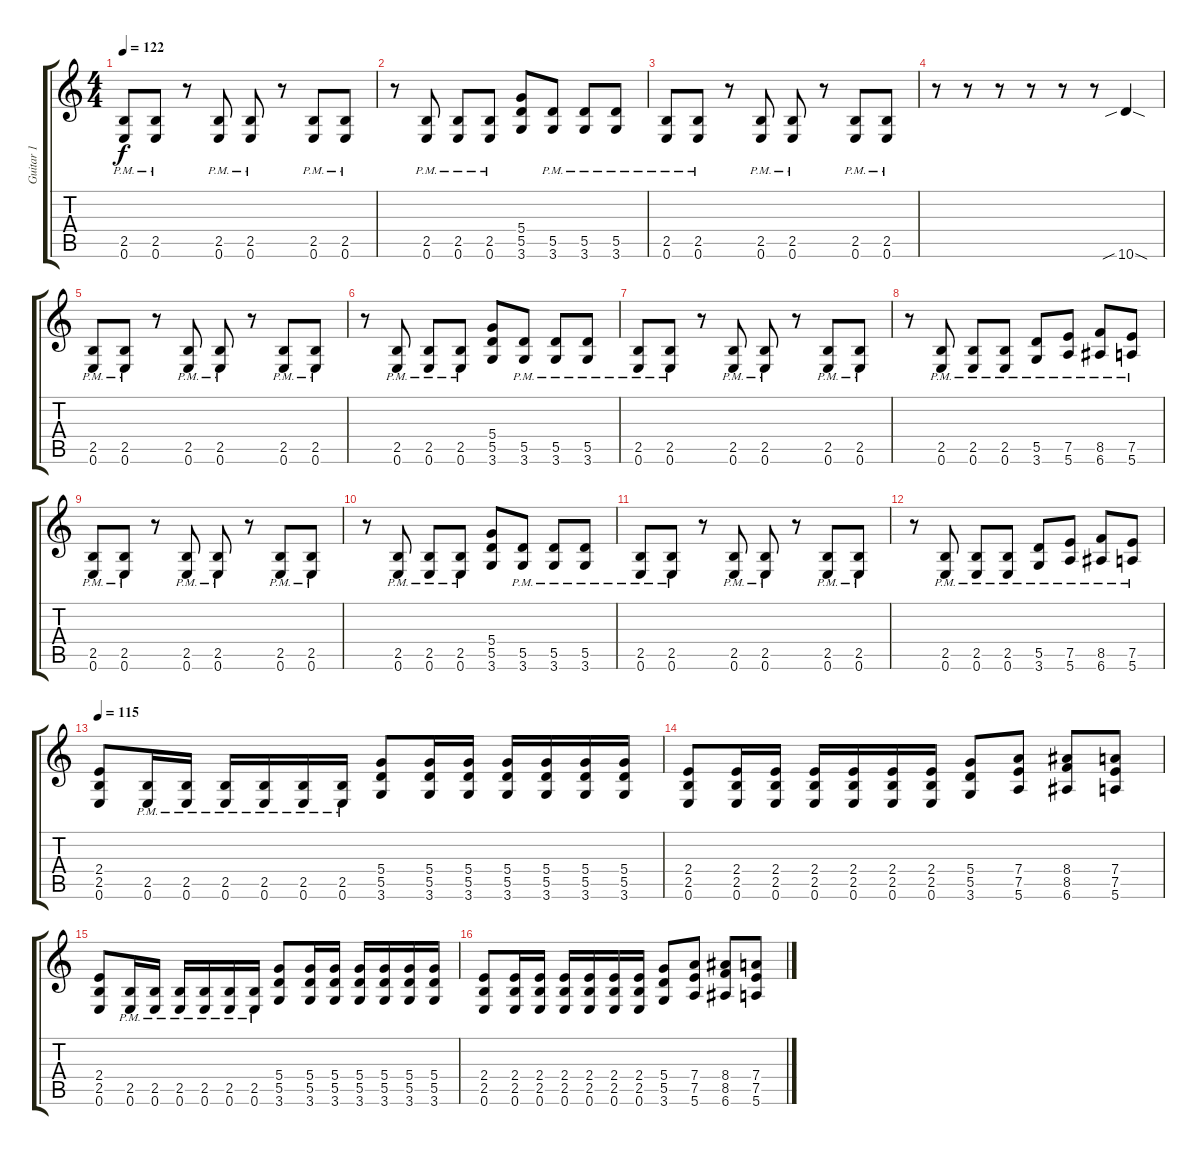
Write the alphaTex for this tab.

\track ("Guitar 1" "Guitar 1") {instrument distortionguitar}
\staff {score tabs}
\tuning (E4 B3 G3 D3 A2 E2) {hide}
\ts (4 4)
\tempo 122
\clef g2
\ks c
(2.5{pm} 0.6{pm}).8{dy f} (2.5{pm} 0.6{pm}).8 r.8 (2.5{pm} 0.6{pm}).8 (2.5{pm} 0.6{pm}).8 r.8 (2.5{pm} 0.6{pm}).8 (2.5{pm} 0.6{pm}).8 |
r.8 (2.5{pm} 0.6{pm}).8 (2.5{pm} 0.6{pm}).8 (2.5{pm} 0.6{pm}).8 (5.4 5.5 3.6).8 (5.5{pm} 3.6{pm}).8 (5.5{pm} 3.6{pm}).8 (5.5{pm} 3.6{pm}).8 |
(2.5{pm} 0.6{pm}).8 (2.5{pm} 0.6{pm}).8 r.8 (2.5{pm} 0.6{pm}).8 (2.5{pm} 0.6{pm}).8 r.8 (2.5{pm} 0.6{pm}).8 (2.5{pm} 0.6{pm}).8 |
r.8 r.8 r.8 r.8 r.8 r.8 10.6{sib sod}.4 |
(2.5{pm} 0.6{pm}).8 (2.5{pm} 0.6{pm}).8 r.8 (2.5{pm} 0.6{pm}).8 (2.5{pm} 0.6{pm}).8 r.8 (2.5{pm} 0.6{pm}).8 (2.5{pm} 0.6{pm}).8 |
r.8 (2.5{pm} 0.6{pm}).8 (2.5{pm} 0.6{pm}).8 (2.5{pm} 0.6{pm}).8 (5.4 5.5 3.6).8 (5.5{pm} 3.6{pm}).8 (5.5{pm} 3.6{pm}).8 (5.5{pm} 3.6{pm}).8 |
(2.5{pm} 0.6{pm}).8 (2.5{pm} 0.6{pm}).8 r.8 (2.5{pm} 0.6{pm}).8 (2.5{pm} 0.6{pm}).8 r.8 (2.5{pm} 0.6{pm}).8 (2.5{pm} 0.6{pm}).8 |
r.8 (2.5{pm} 0.6{pm}).8 (2.5{pm} 0.6{pm}).8 (2.5{pm} 0.6{pm}).8 (5.5{pm} 3.6{pm}).8 (7.5{pm} 5.6{pm}).8 (8.5{pm} 6.6{pm}).8 (7.5{pm} 5.6{pm}).8 |
(2.5{pm} 0.6{pm}).8 (2.5{pm} 0.6{pm}).8 r.8 (2.5{pm} 0.6{pm}).8 (2.5{pm} 0.6{pm}).8 r.8 (2.5{pm} 0.6{pm}).8 (2.5{pm} 0.6{pm}).8 |
r.8 (2.5{pm} 0.6{pm}).8 (2.5{pm} 0.6{pm}).8 (2.5{pm} 0.6{pm}).8 (5.4 5.5 3.6).8 (5.5{pm} 3.6{pm}).8 (5.5{pm} 3.6{pm}).8 (5.5{pm} 3.6{pm}).8 |
(2.5{pm} 0.6{pm}).8 (2.5{pm} 0.6{pm}).8 r.8 (2.5{pm} 0.6{pm}).8 (2.5{pm} 0.6{pm}).8 r.8 (2.5{pm} 0.6{pm}).8 (2.5{pm} 0.6{pm}).8 |
r.8 (2.5{pm} 0.6{pm}).8 (2.5{pm} 0.6{pm}).8 (2.5{pm} 0.6{pm}).8 (5.5{pm} 3.6{pm}).8 (7.5{pm} 5.6{pm}).8 (8.5{pm} 6.6{pm}).8 (7.5{pm} 5.6{pm}).8 |
\tempo 115
(2.4 2.5 0.6).8 (2.5{pm} 0.6{pm}).16 (2.5{pm} 0.6{pm}).16 (2.5{pm} 0.6{pm}).16 (2.5{pm} 0.6{pm}).16 (2.5{pm} 0.6{pm}).16 (2.5{pm} 0.6{pm}).16 (5.4 5.5 3.6).8 (5.4 5.5 3.6).16 (5.4 5.5 3.6).16 (5.4 5.5 3.6).16 (5.4 5.5 3.6).16 (5.4 5.5 3.6).16 (5.4 5.5 3.6).16 |
(2.4 2.5 0.6).8 (2.4 2.5 0.6).16 (2.4 2.5 0.6).16 (2.4 2.5 0.6).16 (2.4 2.5 0.6).16 (2.4 2.5 0.6).16 (2.4 2.5 0.6).16 (5.4 5.5 3.6).8 (7.4 7.5 5.6).8 (8.4 8.5 6.6).8 (7.4 7.5 5.6).8 |
(2.4 2.5 0.6).8 (2.5{pm} 0.6{pm}).16 (2.5{pm} 0.6{pm}).16 (2.5{pm} 0.6{pm}).16 (2.5{pm} 0.6{pm}).16 (2.5{pm} 0.6{pm}).16 (2.5{pm} 0.6{pm}).16 (5.4 5.5 3.6).8 (5.4 5.5 3.6).16 (5.4 5.5 3.6).16 (5.4 5.5 3.6).16 (5.4 5.5 3.6).16 (5.4 5.5 3.6).16 (5.4 5.5 3.6).16 |
(2.4 2.5 0.6).8 (2.4 2.5 0.6).16 (2.4 2.5 0.6).16 (2.4 2.5 0.6).16 (2.4 2.5 0.6).16 (2.4 2.5 0.6).16 (2.4 2.5 0.6).16 (5.4 5.5 3.6).8 (7.4 7.5 5.6).8 (8.4 8.5 6.6).8 (7.4 7.5 5.6).8
